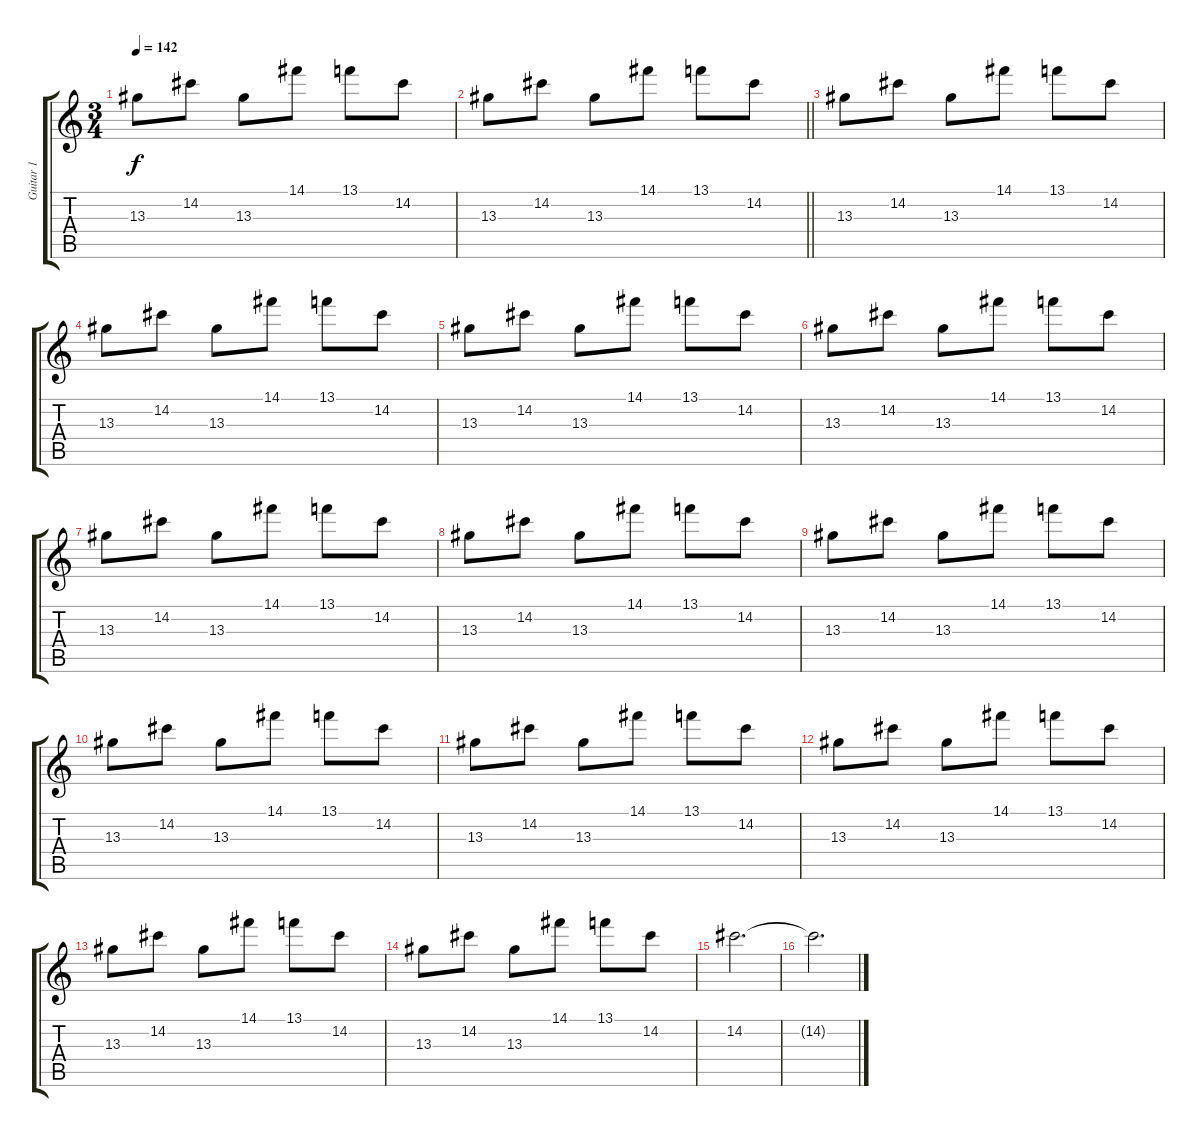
\track ("Guitar 1" "Guitar 1") {instrument distortionguitar}
\staff {score tabs}
\tuning (E4 B3 G3 D3 A2 E2) {hide}
\ts (3 4)
\tempo 142
\clef g2
\ks c
13.3.8{dy f} 14.2.8 13.3.8 14.1.8 13.1.8 14.2.8 |
\barLineRight lightlight
13.3.8 14.2.8 13.3.8 14.1.8 13.1.8 14.2.8 |
13.3.8 14.2.8 13.3.8 14.1.8 13.1.8 14.2.8 |
13.3.8 14.2.8 13.3.8 14.1.8 13.1.8 14.2.8 |
13.3.8 14.2.8 13.3.8 14.1.8 13.1.8 14.2.8 |
13.3.8 14.2.8 13.3.8 14.1.8 13.1.8 14.2.8 |
13.3.8 14.2.8 13.3.8 14.1.8 13.1.8 14.2.8 |
13.3.8 14.2.8 13.3.8 14.1.8 13.1.8 14.2.8 |
13.3.8 14.2.8 13.3.8 14.1.8 13.1.8 14.2.8 |
13.3.8 14.2.8 13.3.8 14.1.8 13.1.8 14.2.8 |
13.3.8 14.2.8 13.3.8 14.1.8 13.1.8 14.2.8 |
13.3.8 14.2.8 13.3.8 14.1.8 13.1.8 14.2.8 |
13.3.8 14.2.8 13.3.8 14.1.8 13.1.8 14.2.8 |
13.3.8 14.2.8 13.3.8 14.1.8 13.1.8 14.2.8 |
14.2.2{d} |
14.2{t}.2{d}
